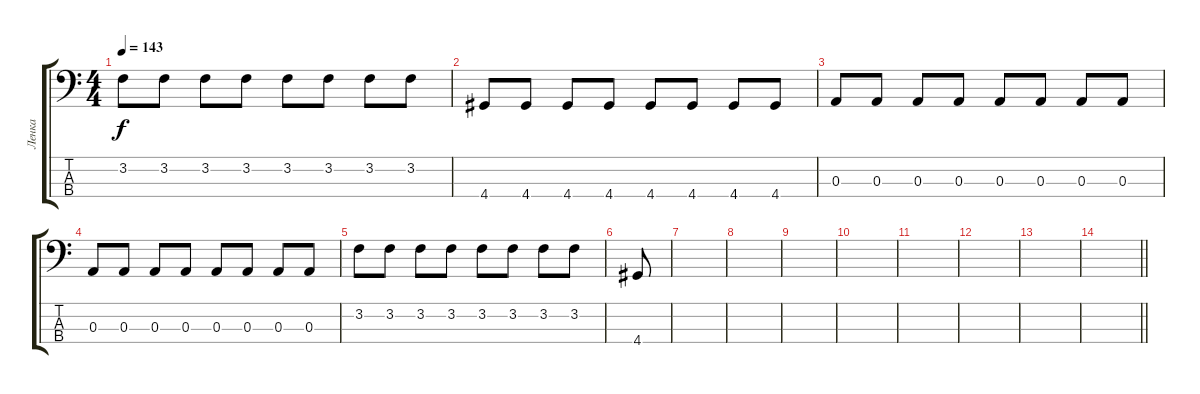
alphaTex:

\track ("Ленка" "Ленка") {instrument electricbassfinger}
\staff {score tabs}
\tuning (G2 D2 A1 E1) {hide}
\ts (4 4)
\tempo 143
\clef f4
\ks c
3.2.8{dy f} 3.2.8 3.2.8 3.2.8 3.2.8 3.2.8 3.2.8 3.2.8 |
4.4.8 4.4.8 4.4.8 4.4.8 4.4.8 4.4.8 4.4.8 4.4.8 |
0.3.8 0.3.8 0.3.8 0.3.8 0.3.8 0.3.8 0.3.8 0.3.8 |
0.3.8 0.3.8 0.3.8 0.3.8 0.3.8 0.3.8 0.3.8 0.3.8 |
3.2.8 3.2.8 3.2.8 3.2.8 3.2.8 3.2.8 3.2.8 3.2.8 |
4.4.8 |
|
|
|
|
|
|
|
\barLineRight lightlight
